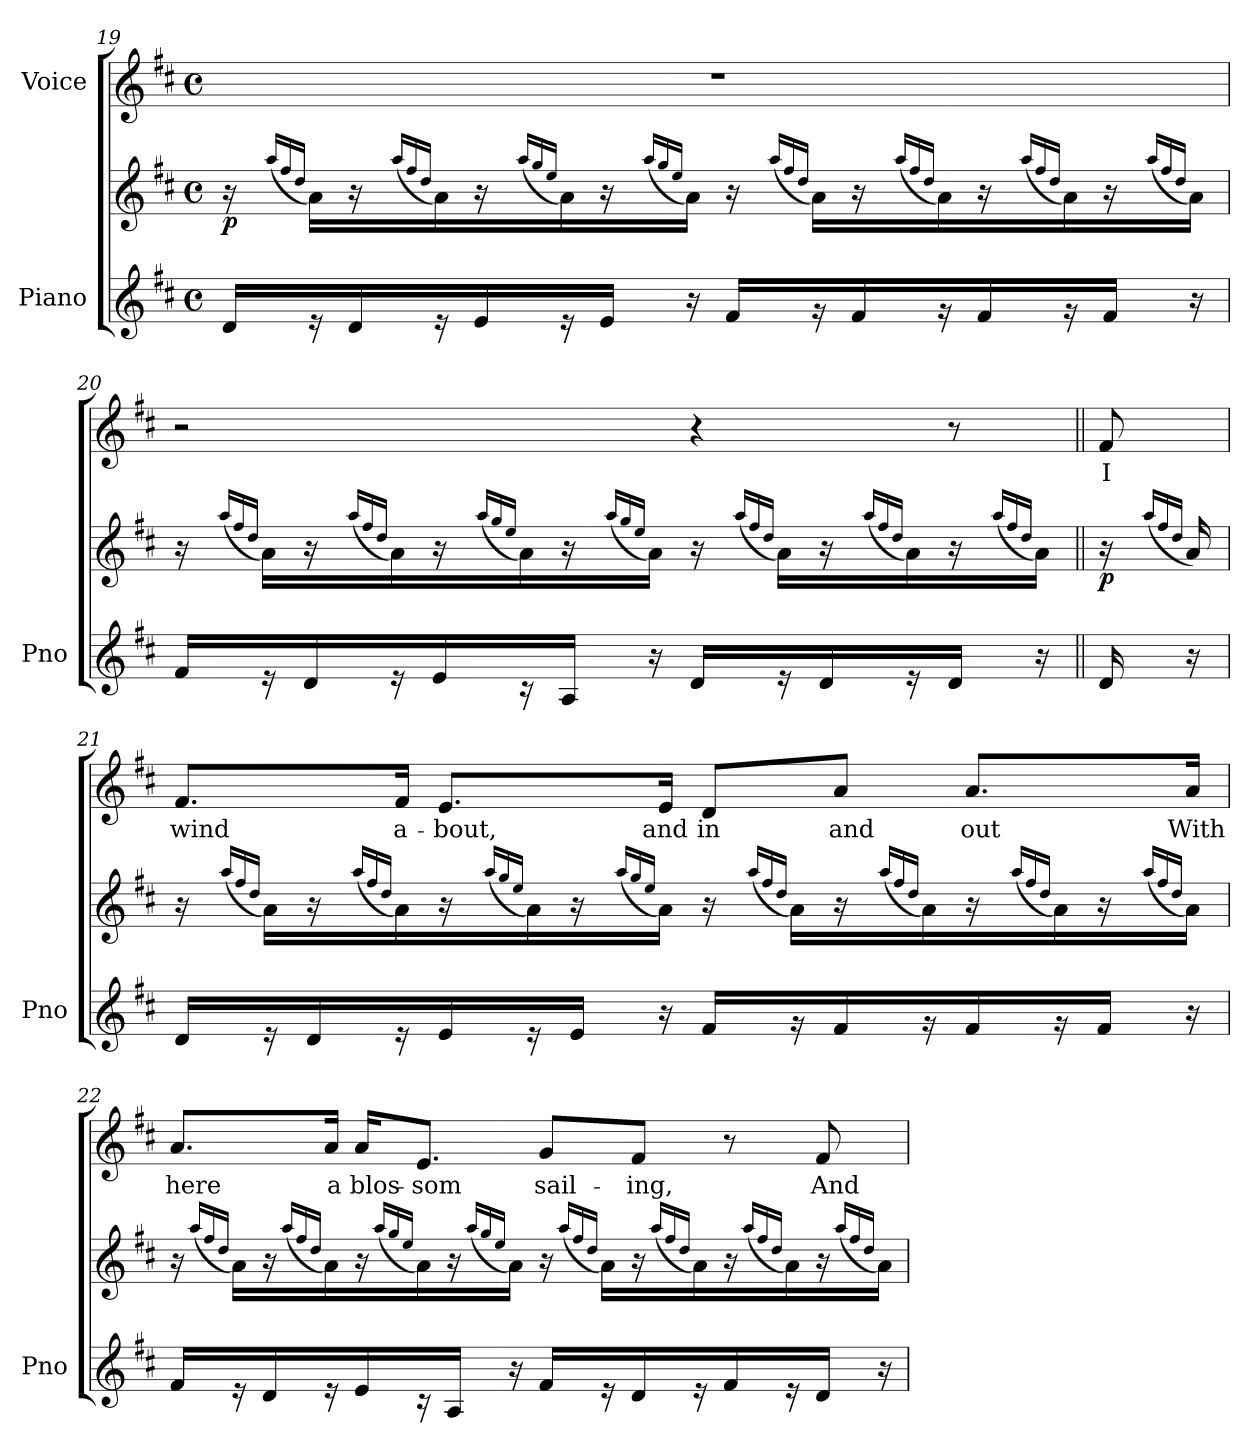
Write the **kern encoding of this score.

**kern	**kern	**dynam	**kern	**text
*part2	*part2	*part2	*part1	*part1
*staff3	*staff2	*staff2/3	*staff1	*staff1
*I"Piano	*	*	*I"Voice	*
*I'Pno	*	*	*	*
*clefG2	*clefG2	*	*clefG2	*
*k[f#c#]	*k[f#c#]	*	*k[f#c#]	*
*M4/4	*M4/4	*	*M4/4	*
*met(c)	*met(c)	*	*met(c)	*
=19	=19	=19	=19	=19
!	!	!LO:DY:b	!	!
16d/LL	16r	p	1r	.
.	(16qaa/LL	.	.	.
.	16qff#/	.	.	.
.	16qdd/JJ	.	.	.
16r	16a\LL)	.	.	.
16d/	16r	.	.	.
.	(16qaa/LL	.	.	.
.	16qff#/	.	.	.
.	16qdd/JJ	.	.	.
16r	16a\)	.	.	.
16e/	16r	.	.	.
.	(16qaa/LL	.	.	.
.	16qgg/	.	.	.
.	16qee/JJ	.	.	.
16r	16a\)	.	.	.
16e/JJ	16r	.	.	.
.	(16qaa/LL	.	.	.
.	16qgg/	.	.	.
.	16qee/JJ	.	.	.
16r	16a\JJ)	.	.	.
16f#/LL	16r	.	.	.
.	(16qaa/LL	.	.	.
.	16qff#/	.	.	.
.	16qdd/JJ	.	.	.
16r	16a\LL)	.	.	.
16f#/	16r	.	.	.
.	(16qaa/LL	.	.	.
.	16qff#/	.	.	.
.	16qdd/JJ	.	.	.
16r	16a\)	.	.	.
16f#/	16r	.	.	.
.	(16qaa/LL	.	.	.
.	16qff#/	.	.	.
.	16qdd/JJ	.	.	.
16r	16a\)	.	.	.
16f#/JJ	16r	.	.	.
.	(16qaa/LL	.	.	.
.	16qff#/	.	.	.
.	16qdd/JJ	.	.	.
16r	16a\JJ)	.	.	.
=20	=20	=20	=20	=20
16f#/LL	16r	.	2r	.
.	(16qaa/LL	.	.	.
.	16qff#/	.	.	.
.	16qdd/JJ	.	.	.
16r	16a\LL)	.	.	.
16d/	16r	.	.	.
.	(16qaa/LL	.	.	.
.	16qff#/	.	.	.
.	16qdd/JJ	.	.	.
16r	16a\)	.	.	.
16e/	16r	.	.	.
.	(16qaa/LL	.	.	.
.	16qgg/	.	.	.
.	16qee/JJ	.	.	.
16r	16a\)	.	.	.
16A/JJ	16r	.	.	.
.	(16qaa/LL	.	.	.
.	16qgg/	.	.	.
.	16qee/JJ	.	.	.
16r	16a\JJ)	.	.	.
16d/LL	16r	.	4r	.
.	(16qaa/LL	.	.	.
.	16qff#/	.	.	.
.	16qdd/JJ	.	.	.
16r	16a\LL)	.	.	.
16d/	16r	.	.	.
.	(16qaa/LL	.	.	.
.	16qff#/	.	.	.
.	16qdd/JJ	.	.	.
16r	16a\)	.	.	.
16d/JJ	16r	.	8r	.
.	(16qaa/LL	.	.	.
.	16qff#/	.	.	.
.	16qdd/JJ	.	.	.
16r	16a\JJ)	.	.	.
=20X2||	=20X2||	=20X2||	=20X2||	=20X2||
!	!	!LO:DY:b	!	!
16d/	16r	p	8f#/	I
.	(16qaa/LL	.	.	.
.	16qff#/	.	.	.
.	16qdd/JJ	.	.	.
16r	16a/)	.	.	.
=21	=21	=21	=21	=21
16d/LL	16r	.	8.f#/L	wind
.	(16qaa/LL	.	.	.
.	16qff#/	.	.	.
.	16qdd/JJ	.	.	.
16r	16a\LL)	.	.	.
16d/	16r	.	.	.
.	(16qaa/LL	.	.	.
.	16qff#/	.	.	.
.	16qdd/JJ	.	.	.
16r	16a\)	.	16f#/Jk	a-
16e/	16r	.	8.e/L	-bout,
.	(16qaa/LL	.	.	.
.	16qgg/	.	.	.
.	16qee/JJ	.	.	.
16r	16a\)	.	.	.
16e/JJ	16r	.	.	.
.	(16qaa/LL	.	.	.
.	16qgg/	.	.	.
.	16qee/JJ	.	.	.
16r	16a\JJ)	.	16e/Jk	and
16f#/LL	16r	.	8d/L	in
.	(16qaa/LL	.	.	.
.	16qff#/	.	.	.
.	16qdd/JJ	.	.	.
16r	16a\LL)	.	.	.
16f#/	16r	.	8a/J	and
.	(16qaa/LL	.	.	.
.	16qff#/	.	.	.
.	16qdd/JJ	.	.	.
16r	16a\)	.	.	.
16f#/	16r	.	8.a/L	out
.	(16qaa/LL	.	.	.
.	16qff#/	.	.	.
.	16qdd/JJ	.	.	.
16r	16a\)	.	.	.
16f#/JJ	16r	.	.	.
.	(16qaa/LL	.	.	.
.	16qff#/	.	.	.
.	16qdd/JJ	.	.	.
16r	16a\JJ)	.	16a/Jk	With
=22	=22	=22	=22	=22
16f#/LL	16r	.	8.a/L	here
.	(16qaa/LL	.	.	.
.	16qff#/	.	.	.
.	16qdd/JJ	.	.	.
16r	16a\LL)	.	.	.
16d/	16r	.	.	.
.	(16qaa/LL	.	.	.
.	16qff#/	.	.	.
.	16qdd/JJ	.	.	.
16r	16a\)	.	16a/Jk	a
16e/	16r	.	16a/KL	blos-
.	(16qaa/LL	.	.	.
.	16qgg/	.	.	.
.	16qee/JJ	.	.	.
16r	16a\)	.	8.e/J	-som
16A/JJ	16r	.	.	.
.	(16qaa/LL	.	.	.
.	16qgg/	.	.	.
.	16qee/JJ	.	.	.
16r	16a\JJ)	.	.	.
16f#/LL	16r	.	8g/L	sail-
.	(16qaa/LL	.	.	.
.	16qff#/	.	.	.
.	16qdd/JJ	.	.	.
16r	16a\LL)	.	.	.
16d/	16r	.	8f#/J	-ing,
.	(16qaa/LL	.	.	.
.	16qff#/	.	.	.
.	16qdd/JJ	.	.	.
16r	16a\)	.	.	.
16f#/	16r	.	8r	.
.	(16qaa/LL	.	.	.
.	16qff#/	.	.	.
.	16qdd/JJ	.	.	.
16r	16a\)	.	.	.
16d/JJ	16r	.	8f#/	And
.	(16qaa/LL	.	.	.
.	16qff#/	.	.	.
.	16qdd/JJ	.	.	.
16r	16a\JJ)	.	.	.
=	=	=	=	=
*-	*-	*-	*-	*-
